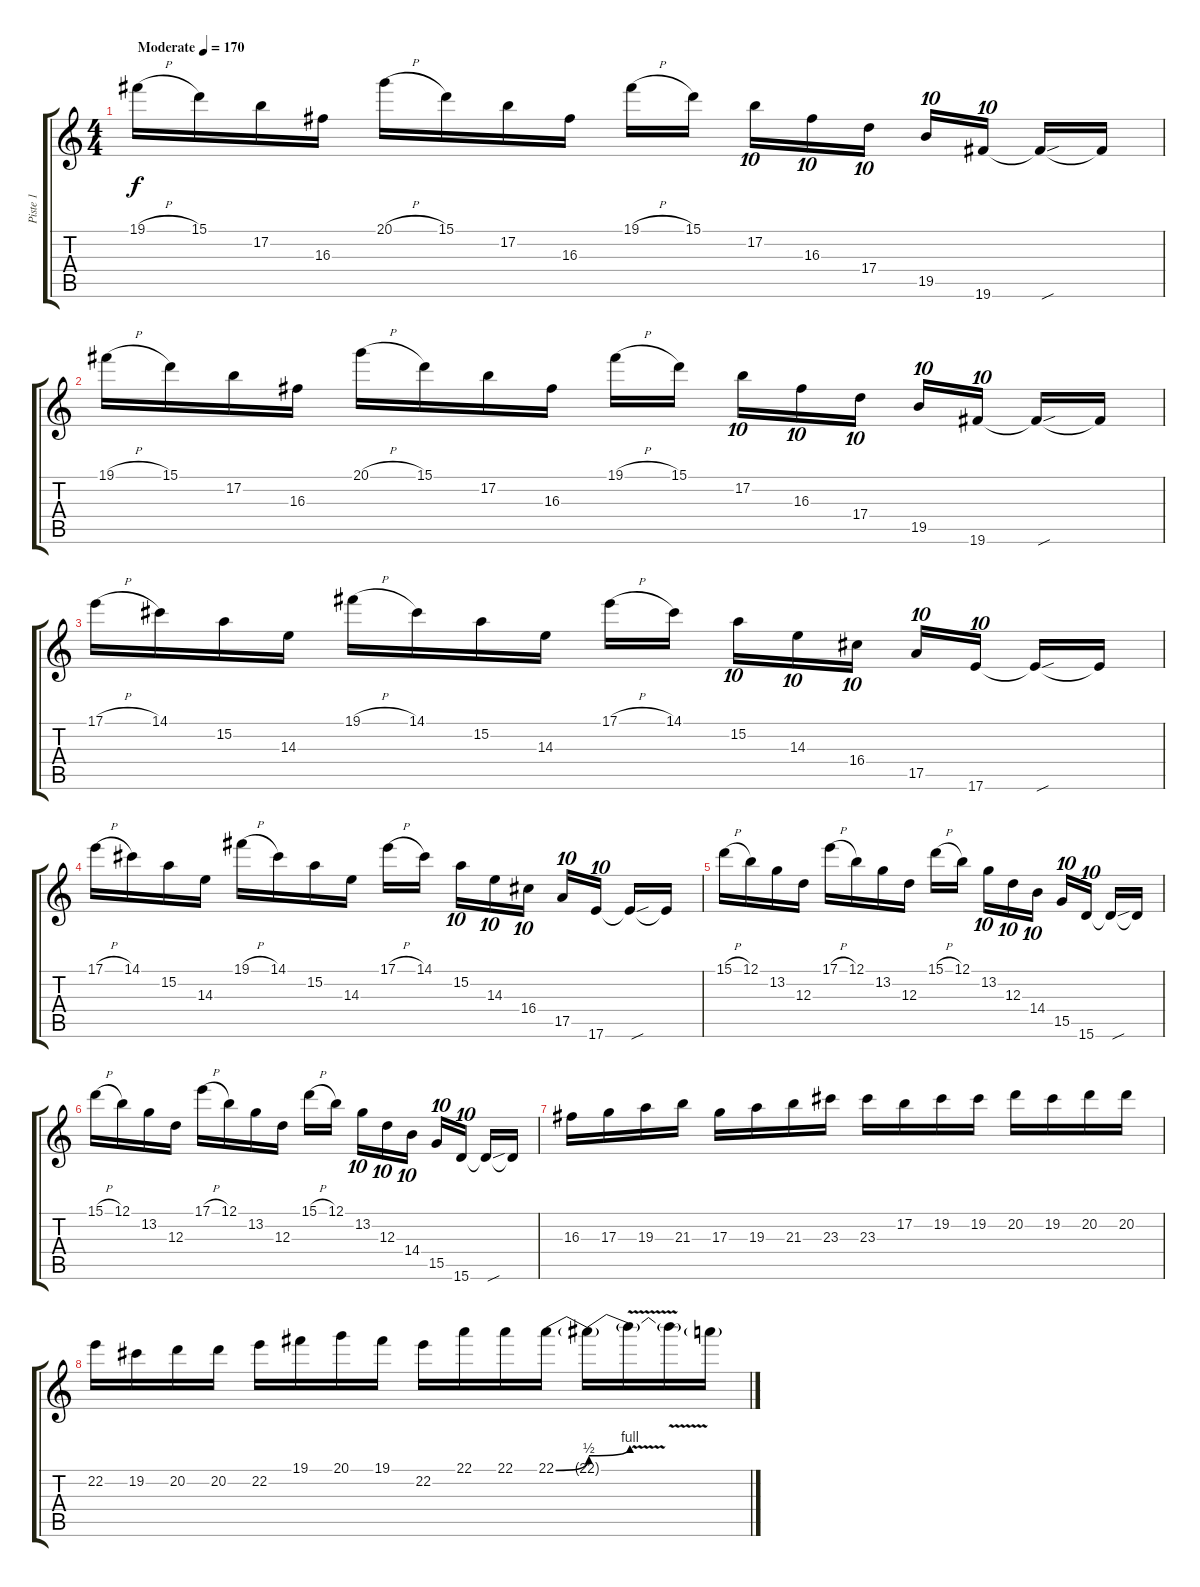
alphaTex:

\track ("Piste 1" "Piste 1") {instrument distortionguitar}
\staff {score tabs}
\tuning (B3 Gb3 D3 A2 E2 B1) {hide}
\ts (4 4)
\tempo (170 "Moderate")
\clef g2
\ks c
19.1{h}.16{dy f instrument distortionguitar} 15.1.16 17.2.16 16.3.16 20.1{h}.16 15.1.16 17.2.16 16.3.16 19.1{h}.16 15.1.16{beam splitsecondary} 17.2.16{tu (10 8)} 16.3.16{tu (10 8)} 17.4.16{tu (10 8)} 19.5.16{tu (10 8)} 19.6.16{tu (10 8) beam splitsecondary} 19.6{sou t}.16 19.6{t}.16 |
19.1{h}.16 15.1.16 17.2.16 16.3.16 20.1{h}.16 15.1.16 17.2.16 16.3.16 19.1{h}.16 15.1.16{beam splitsecondary} 17.2.16{tu (10 8)} 16.3.16{tu (10 8)} 17.4.16{tu (10 8)} 19.5.16{tu (10 8)} 19.6.16{tu (10 8) beam splitsecondary} 19.6{sou t}.16 19.6{t}.16 |
17.1{h}.16 14.1.16 15.2.16 14.3.16 19.1{h}.16 14.1.16 15.2.16 14.3.16 17.1{h}.16 14.1.16{beam splitsecondary} 15.2.16{tu (10 8)} 14.3.16{tu (10 8)} 16.4.16{tu (10 8)} 17.5.16{tu (10 8)} 17.6.16{tu (10 8) beam splitsecondary} 17.6{sou t}.16 17.6{t}.16 |
17.1{h}.16 14.1.16 15.2.16 14.3.16 19.1{h}.16 14.1.16 15.2.16 14.3.16 17.1{h}.16 14.1.16{beam splitsecondary} 15.2.16{tu (10 8)} 14.3.16{tu (10 8)} 16.4.16{tu (10 8)} 17.5.16{tu (10 8)} 17.6.16{tu (10 8) beam splitsecondary} 17.6{sou t}.16 17.6{t}.16 |
15.1{h}.16 12.1.16 13.2.16 12.3.16 17.1{h}.16 12.1.16 13.2.16 12.3.16 15.1{h}.16 12.1.16{beam splitsecondary} 13.2.16{tu (10 8)} 12.3.16{tu (10 8)} 14.4.16{tu (10 8)} 15.5.16{tu (10 8)} 15.6.16{tu (10 8) beam splitsecondary} 15.6{sou t}.16 15.6{t}.16 |
15.1{h}.16 12.1.16 13.2.16 12.3.16 17.1{h}.16 12.1.16 13.2.16 12.3.16 15.1{h}.16 12.1.16{beam splitsecondary} 13.2.16{tu (10 8)} 12.3.16{tu (10 8)} 14.4.16{tu (10 8)} 15.5.16{tu (10 8)} 15.6.16{tu (10 8) beam splitsecondary} 15.6{sou t}.16 15.6{t}.16 |
16.3.16 17.3.16 19.3.16 21.3.16 17.3.16 19.3.16 21.3.16 23.3.16 23.3.16 17.2.16 19.2.16 19.2.16 20.2.16 19.2.16 20.2.16 20.2.16 |
22.2.16 19.2.16 20.2.16 20.2.16 22.2.16 19.1.16 20.1.16 19.1.16 22.2.16 22.1.16 22.1.16 22.1{be (bend 0 0 60 2)}.16 22.1{be (bend 0 2 60 4) t}.16 22.1{v t}.16 22.1{t}.16 22.1{t}.16
